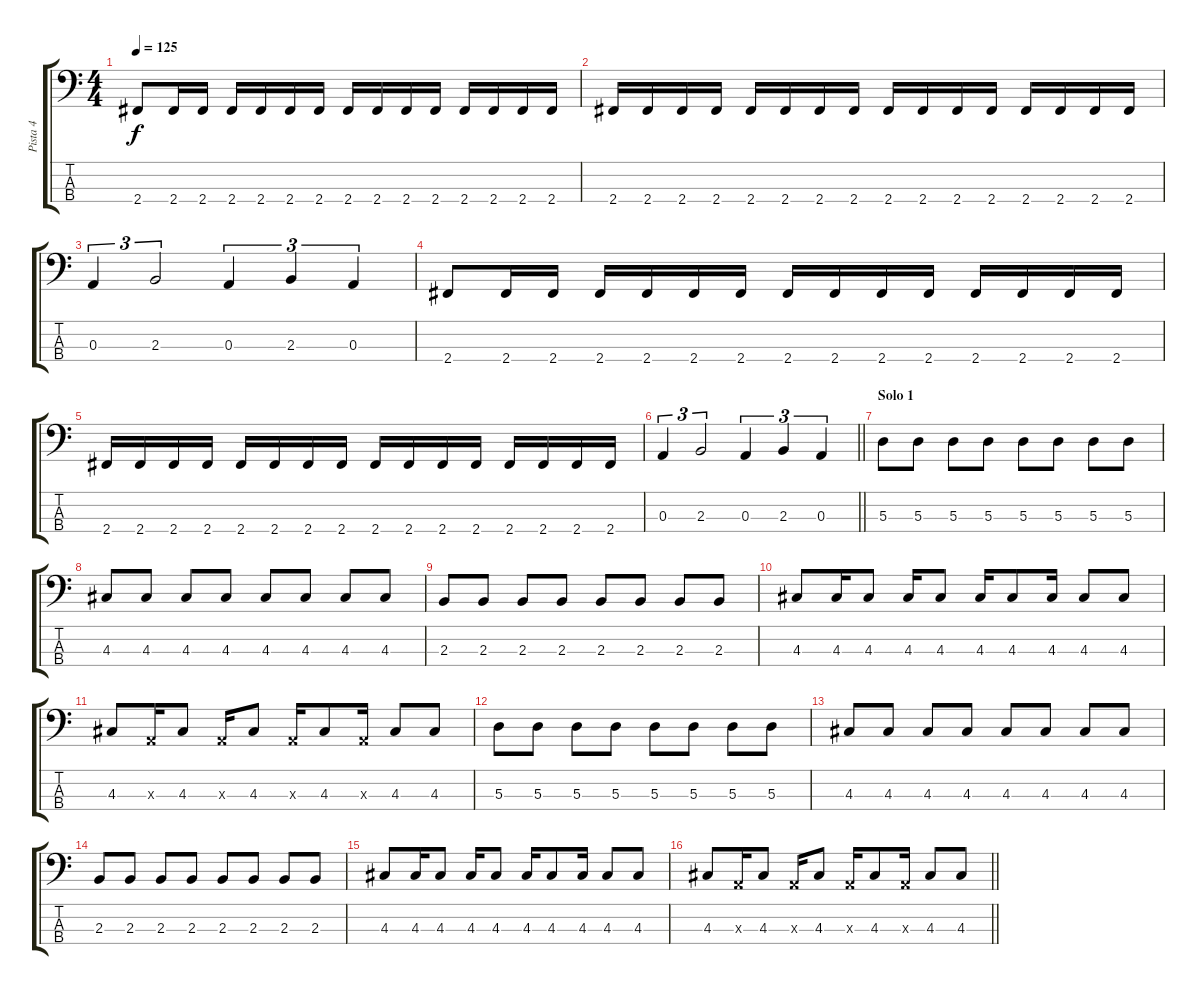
\track ("Pista 4" "Pista 4") {instrument electricbassfinger}
\staff {score tabs}
\tuning (G2 D2 A1 E1) {hide}
\ts (4 4)
\tempo 125
\clef f4
\ks c
2.4.8{dy f} 2.4.16 2.4.16 2.4.16 2.4.16 2.4.16 2.4.16 2.4.16 2.4.16 2.4.16 2.4.16 2.4.16 2.4.16 2.4.16 2.4.16 |
2.4.16 2.4.16 2.4.16 2.4.16 2.4.16 2.4.16 2.4.16 2.4.16 2.4.16 2.4.16 2.4.16 2.4.16 2.4.16 2.4.16 2.4.16 2.4.16 |
0.3.4{tu (3 2)} 2.3.2{tu (3 2)} 0.3.4{tu (3 2)} 2.3.4{tu (3 2)} 0.3.4{tu (3 2)} |
2.4.8 2.4.16 2.4.16 2.4.16 2.4.16 2.4.16 2.4.16 2.4.16 2.4.16 2.4.16 2.4.16 2.4.16 2.4.16 2.4.16 2.4.16 |
2.4.16 2.4.16 2.4.16 2.4.16 2.4.16 2.4.16 2.4.16 2.4.16 2.4.16 2.4.16 2.4.16 2.4.16 2.4.16 2.4.16 2.4.16 2.4.16 |
\barLineRight lightlight
0.3.4{tu (3 2)} 2.3.2{tu (3 2)} 0.3.4{tu (3 2)} 2.3.4{tu (3 2)} 0.3.4{tu (3 2)} |
\section ("" "Solo 1")
5.3.8 5.3.8 5.3.8 5.3.8 5.3.8 5.3.8 5.3.8 5.3.8 |
4.3.8 4.3.8 4.3.8 4.3.8 4.3.8 4.3.8 4.3.8 4.3.8 |
2.3.8 2.3.8 2.3.8 2.3.8 2.3.8 2.3.8 2.3.8 2.3.8 |
4.3.8 4.3.16 4.3.8 4.3.16 4.3.8 4.3.16 4.3.8 4.3.16 4.3.8 4.3.8 |
4.3.8 0.3{x}.16 4.3.8 0.3{x}.16 4.3.8 0.3{x}.16 4.3.8 0.3{x}.16 4.3.8 4.3.8 |
5.3.8 5.3.8 5.3.8 5.3.8 5.3.8 5.3.8 5.3.8 5.3.8 |
4.3.8 4.3.8 4.3.8 4.3.8 4.3.8 4.3.8 4.3.8 4.3.8 |
2.3.8 2.3.8 2.3.8 2.3.8 2.3.8 2.3.8 2.3.8 2.3.8 |
4.3.8 4.3.16 4.3.8 4.3.16 4.3.8 4.3.16 4.3.8 4.3.16 4.3.8 4.3.8 |
\barLineRight lightlight
4.3.8 0.3{x}.16 4.3.8 0.3{x}.16 4.3.8 0.3{x}.16 4.3.8 0.3{x}.16 4.3.8 4.3.8
